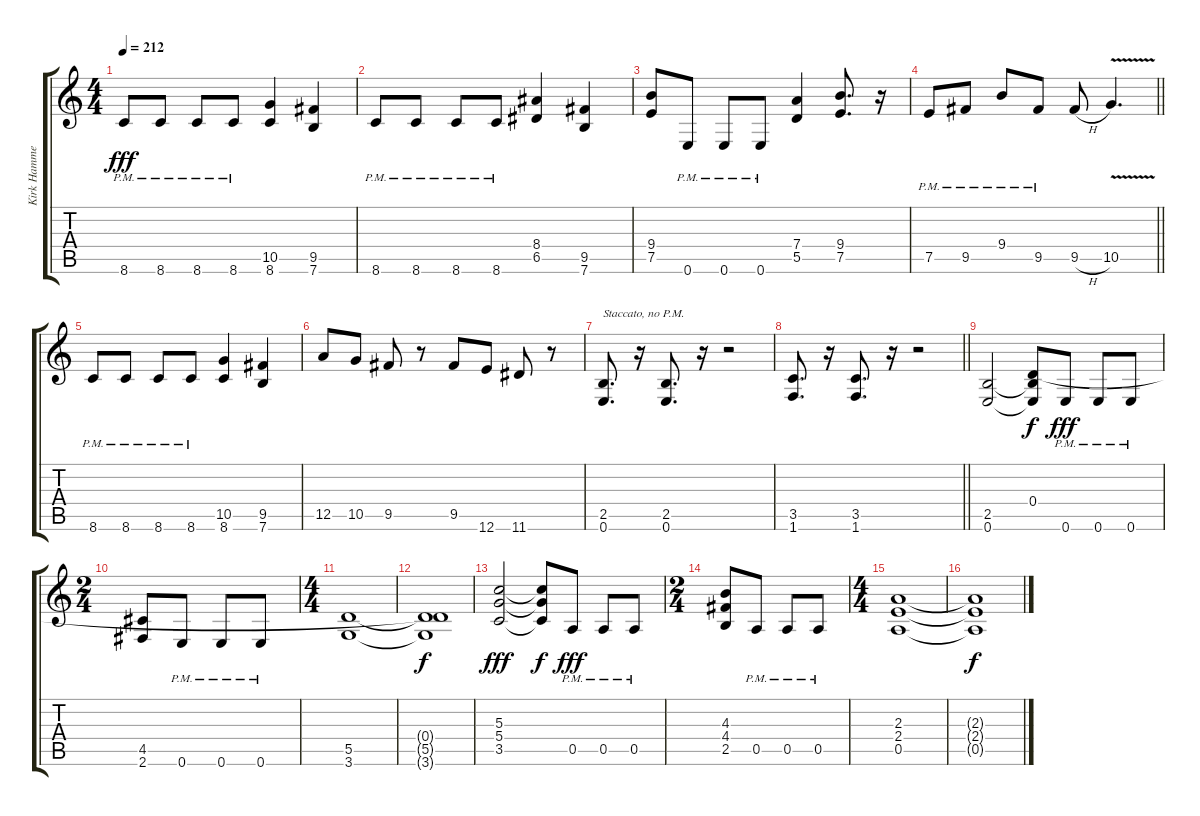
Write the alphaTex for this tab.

\track ("Kirk Hammet" "Kirk Hamme") {instrument distortionguitar}
\staff {score tabs}
\tuning (E4 B3 G3 D3 A2 E2) {hide}
\ts (4 4)
\tempo 212
\clef g2
\ks c
8.6{pm}.8{dy fff} 8.6{pm}.8 8.6{pm}.8 8.6{pm}.8 (10.5 8.6).4 (9.5 7.6).4 |
8.6{pm}.8 8.6{pm}.8 8.6{pm}.8 8.6{pm}.8 (8.4 6.5).4 (9.5 7.6).4 |
(9.4 7.5).8 0.6{pm}.8 0.6{pm}.8 0.6{pm}.8 (7.4 5.5).4 (9.4 7.5).8{d} r.16 |
\barLineRight lightlight
7.5{pm}.8 9.5{pm}.8 9.4{pm}.8 9.5{pm}.8 9.5{h}.8 10.5{v}.4{d} |
8.6{pm}.8 8.6{pm}.8 8.6{pm}.8 8.6{pm}.8 (10.5 8.6).4 (9.5 7.6).4 |
12.5.8 10.5.8 9.5.8 r.8 9.5.8 12.6.8 11.6.8 r.8 |
(2.5 0.6).8{d txt "Staccato, no P.M."} r.16 (2.5 0.6).8{d} r.16 r.2 |
\barLineRight lightlight
(3.5 1.6).8{d} r.16 (3.5 1.6).8{d} r.16 r.2 |
(2.5 0.6).2 (0.4 2.5{t} 0.6{t}).8{dy f} 0.6{pm}.8{dy fff} 0.6{pm}.8 0.6{pm}.8 |
\ts (2 4)
(4.5 2.6).8 0.6{pm}.8 0.6{pm}.8 0.6{pm}.8 |
\ts (4 4)
(5.5 3.6).1 |
(0.4{t} 5.5{t} 3.6{t}).1{dy f} |
(5.3 5.4 3.5).2{dy fff} (5.3{t} 5.4{t} 3.5{t}).8{dy f} 0.5{pm}.8{dy fff} 0.5{pm}.8 0.5{pm}.8 |
\ts (2 4)
(4.3 4.4 2.5).8 0.5{pm}.8 0.5{pm}.8 0.5{pm}.8 |
\ts (4 4)
(2.3 2.4 0.5).1 |
(2.3{t} 2.4{t} 0.5{t}).1{dy f}
